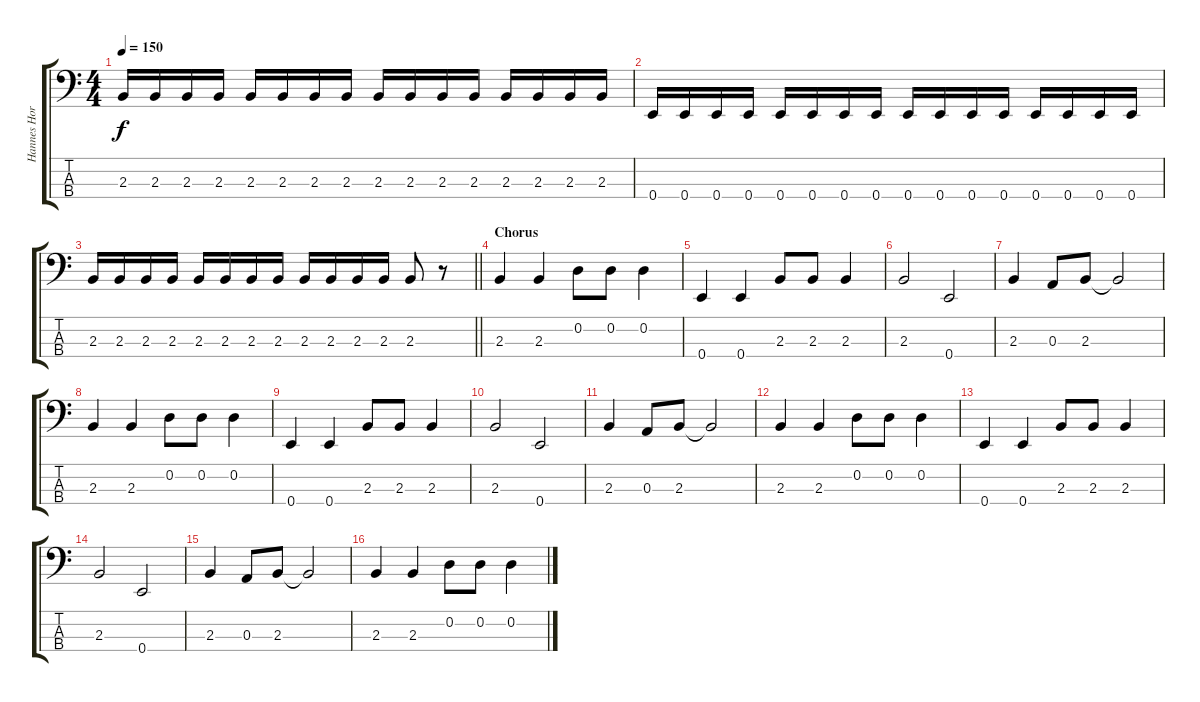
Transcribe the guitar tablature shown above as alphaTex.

\track ("Hannes Horma" "Hannes Hor") {instrument electricbassfinger}
\staff {score tabs}
\tuning (G2 D2 A1 E1) {hide}
\ts (4 4)
\tempo 150
\clef f4
\ks c
2.3.16{dy f} 2.3.16 2.3.16 2.3.16 2.3.16 2.3.16 2.3.16 2.3.16 2.3.16 2.3.16 2.3.16 2.3.16 2.3.16 2.3.16 2.3.16 2.3.16 |
0.4.16 0.4.16 0.4.16 0.4.16 0.4.16 0.4.16 0.4.16 0.4.16 0.4.16 0.4.16 0.4.16 0.4.16 0.4.16 0.4.16 0.4.16 0.4.16 |
\barLineRight lightlight
2.3.16 2.3.16 2.3.16 2.3.16 2.3.16 2.3.16 2.3.16 2.3.16 2.3.16 2.3.16 2.3.16 2.3.16 2.3.8 r.8 |
\section ("" "Chorus")
2.3.4 2.3.4 0.2.8 0.2.8 0.2.4 |
0.4.4 0.4.4 2.3.8 2.3.8 2.3.4 |
2.3.2 0.4.2 |
2.3.4 0.3.8 2.3.8 2.3{t}.2 |
2.3.4 2.3.4 0.2.8 0.2.8 0.2.4 |
0.4.4 0.4.4 2.3.8 2.3.8 2.3.4 |
2.3.2 0.4.2 |
2.3.4 0.3.8 2.3.8 2.3{t}.2 |
2.3.4 2.3.4 0.2.8 0.2.8 0.2.4 |
0.4.4 0.4.4 2.3.8 2.3.8 2.3.4 |
2.3.2 0.4.2 |
2.3.4 0.3.8 2.3.8 2.3{t}.2 |
2.3.4 2.3.4 0.2.8 0.2.8 0.2.4
